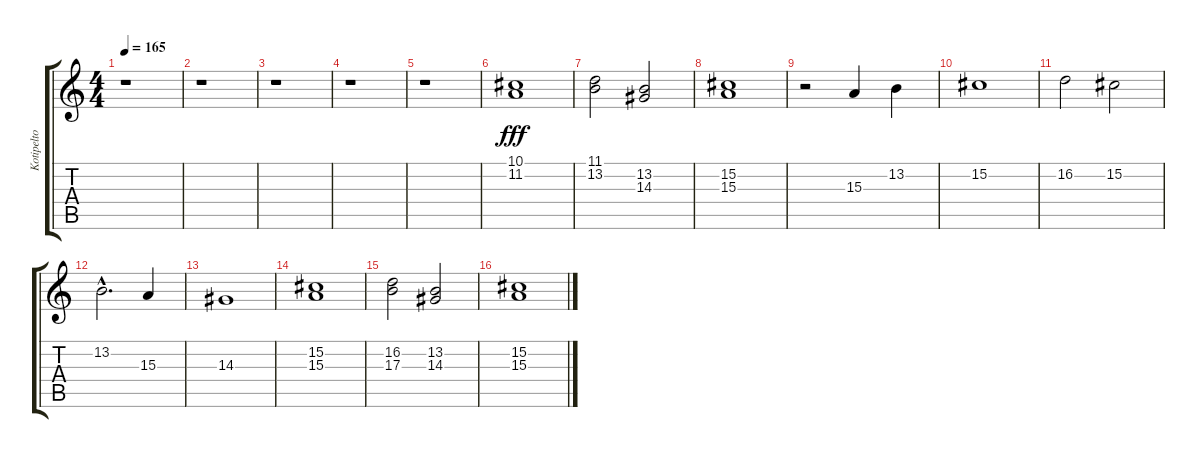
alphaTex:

\track ("Kotipelto" "Kotipelto") {instrument lead6voice}
\staff {score tabs}
\tuning (Eb4 Bb3 Gb3 Db3 Ab2 Eb2) {hide}
\ts (4 4)
\tempo 165
\clef g2
\ks c
r.1{dy fff} |
r.1 |
r.1 |
r.1 |
r.1 |
(10.1 11.2).1 |
(11.1 13.2).2 (13.2 14.3).2 |
(15.2 15.3).1 |
r.2 15.3.4 13.2.4 |
15.2.1 |
16.2.2 15.2.2 |
13.2{hac}.2{d} 15.3.4 |
14.3.1 |
(15.2 15.3).1 |
(16.2 17.3).2 (13.2 14.3).2 |
(15.2 15.3).1
